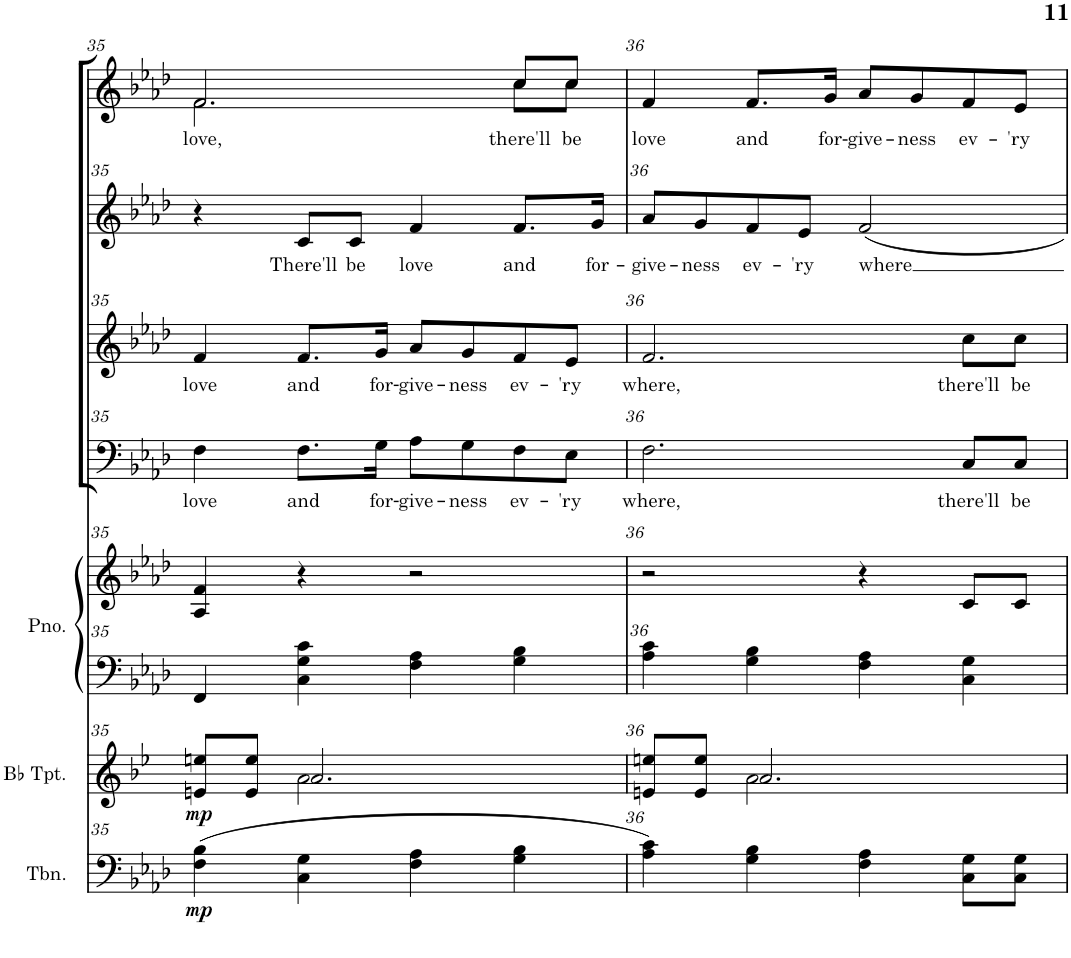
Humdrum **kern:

**kern	**dynam	**kern	**dynam	**kern	**kern	**kern	**text	**kern	**text	**kern	**text	**kern	**text
*part7	*part7	*part6	*part6	*part5	*part5	*part4	*part4	*part3	*part3	*part2	*part2	*part1	*part1
*staff8	*staff8	*staff7	*staff7	*staff6	*staff5	*staff4	*staff4	*staff3	*staff3	*staff2	*staff2	*staff1	*staff1
*I"Trombone	*	*I"Bb Trumpet	*	*I"Piano	*	*I"Bass	*	*I"Tenor	*	*I"Alto	*	*I"Soprano	*
*I'Tbn.	*	*I'Bb Tpt.	*	*I'Pno.	*	*	*	*	*	*	*	*	*
!!LO:PB:g=z
*clefF4	*	*clefG2	*	*clefF4	*clefG2	*clefF4	*	*clefG2	*	*clefG2	*	*clefG2	*
*	*	*Trd1c2	*	*	*	*	*	*	*	*	*	*	*
*k[b-e-a-d-]	*	*k[b-e-]	*	*k[b-e-a-d-]	*k[b-e-a-d-]	*k[b-e-a-d-]	*	*k[b-e-a-d-]	*	*k[b-e-a-d-]	*	*k[b-e-a-d-]	*
*M4/4	*	*M4/4	*	*M4/4	*M4/4	*M4/4	*	*M4/4	*	*M4/4	*	*M4/4	*
*met(c)	*	*met(c)	*	*met(c)	*met(c)	*met(c)	*	*met(c)	*	*met(c)	*	*met(c)	*
=35	=35	=35	=35	=35	=35	=35	=35	=35	=35	=35	=35	=35	=35
*^	*	*^	*	*	*	*	*	*	*	*	*	*	*
!	!	!LO:DY:b	!	!	!LO:DY:b	!	!	!	!LO:LY:b	!	!LO:LY:b	!	!	!	!LO:LY:b
*	*	*	*	*	*	*	*	*	*	*	*	*	*	*^	*
(>4F\ 4B-\	2ryy	mp	8en/ 8een/L	4ryy	mp	4FF/	4A-/ 4f/	4F\	love	4f/	love	4r	.	2.f/	2.f\	love,
.	.	.	8e/ 8ee/J	.	.	.	.	.	.	.	.	.	.	.	.	.
!	!	!	!	!	!	!	!	!	!LO:LY:b	!	!LO:LY:b	!	!LO:LY:b	!	!	!
4C\ 4G\	.	.	2.a/	2a\	.	4C\ 4G\ 4c\	4r	8.F\L	and	8.f/L	and	8c/L	There'll	.	.	.
!	!	!	!	!	!	!	!	!	!	!	!	!	!LO:LY:b	!	!	!
.	.	.	.	.	.	.	.	.	.	.	.	8c/J	be	.	.	.
!	!	!	!	!	!	!	!	!	!LO:LY:b	!	!LO:LY:b	!	!	!	!	!
.	.	.	.	.	.	.	.	16G\Jk	for-	16g/Jk	for-	.	.	.	.	.
!	!	!	!	!	!	!	!	!	!LO:LY:b	!	!LO:LY:b	!	!LO:LY:b	!	!	!
4F\ 4A-\	2ryy	.	.	.	.	4F\ 4A-\	2r	8A-\L	-give-	8a-/L	-give-	4f/	love	.	.	.
!	!	!	!	!	!	!	!	!	!LO:LY:b	!	!LO:LY:b	!	!	!	!	!
.	.	.	.	.	.	.	.	8G\	-ness	8g/	-ness	.	.	.	.	.
!	!	!	!	!	!	!	!	!	!LO:LY:b	!	!LO:LY:b	!	!LO:LY:b	!	!	!LO:LY:b
4G\ 4B-\	.	.	.	4ryy	.	4G\ 4B-\	.	8F\	ev-	8f/	ev-	8.f/L	and	8cc/L	8cc\L	there'll
!	!	!	!	!	!	!	!	!	!LO:LY:b	!	!LO:LY:b	!	!	!	!	!LO:LY:b
.	.	.	.	.	.	.	.	8E-\J	-'ry	8e-/J	-'ry	.	.	8cc/J	8cc\J	be
!	!	!	!	!	!	!	!	!	!	!	!	!	!LO:LY:b	!	!	!
.	.	.	.	.	.	.	.	.	.	.	.	16g/Jk	for-	.	.	.
*	*	*	*	*	*	*	*	*	*	*	*	*	*	*v	*v	*
=36	=36	=36	=36	=36	=36	=36	=36	=36	=36	=36	=36	=36	=36	=36	=36
!	!	!	!	!	!	!	!	!	!LO:LY:b	!	!LO:LY:b	!	!LO:LY:b	!	!LO:LY:b
4A-\ 4c\)	2ryy	.	8en/ 8een/L	4ryy	.	4A-\ 4c\	2r	2.F\	where,	2.f/	where,	8a-/L	-give-	4f/	love
!	!	!	!	!	!	!	!	!	!	!	!	!	!LO:LY:b	!	!
.	.	.	8e/ 8ee/J	.	.	.	.	.	.	.	.	8g/	-ness	.	.
!	!	!	!	!	!	!	!	!	!	!	!	!	!LO:LY:b	!	!LO:LY:b
4G\ 4B-\	.	.	2.a/	2a\	.	4G\ 4B-\	.	.	.	.	.	8f/	ev-	8.f/L	and
!	!	!	!	!	!	!	!	!	!	!	!	!	!LO:LY:b	!	!
.	.	.	.	.	.	.	.	.	.	.	.	8e-/J	-'ry	.	.
!	!	!	!	!	!	!	!	!	!	!	!	!	!	!	!LO:LY:b
.	.	.	.	.	.	.	.	.	.	.	.	.	.	16g/Jk	for-
!	!	!	!	!	!	!	!	!	!	!	!	!	!LO:LY:b	!	!LO:LY:b
4F\ 4A-\	2ryy	.	.	.	.	4F\ 4A-\	4r	.	.	.	.	2f/	where	8a-/L	-give-
!	!	!	!	!	!	!	!	!	!	!	!	!	!	!	!LO:LY:b
.	.	.	.	.	.	.	.	.	.	.	.	.	.	8g/	-ness
!	!	!	!	!	!	!	!	!	!LO:LY:b	!	!LO:LY:b	!	!	!	!LO:LY:b
8C\ 8G\L	.	.	.	4ryy	.	4C\ 4G\	8c/L	8C/L	there'll	8cc\L	there'll	.	.	8f/	ev-
!	!	!	!	!	!	!	!	!	!LO:LY:b	!	!LO:LY:b	!	!	!	!LO:LY:b
8C\ 8G\J	.	.	.	.	.	.	8c/J	8C/J	be	8cc\J	be	.	.	8e-/J	-'ry
*v	*v	*	*	*	*	*	*	*	*	*	*	*	*	*	*
*	*	*v	*v	*	*	*	*	*	*	*	*	*	*	*
=	=	=	=	=	=	=	=	=	=	=	=	=	=
*-	*-	*-	*-	*-	*-	*-	*-	*-	*-	*-	*-	*-	*-
